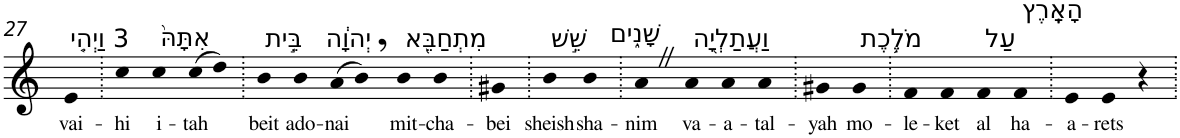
**kern	**text
*part1	*part1
*staff1	*staff1
*I"Piano	*
*I'Pno	*
!!LO:PB:g=z
*clefG2	*
*k[]	*
=27	=27
!LO:TX:a:t=3 וַיְהִ֤י	!
!	!LO:LY:b
4e	vai-
=28.	=28.
!	!LO:LY:b
4cc	-hi
!LO:TX:a:t=אִתָּהּ֙	!
!	!LO:LY:b
4cc	i-
!	!LO:LY:b
(>8cc	-tah
8dd)	.
=29.	=29.
!LO:TX:a:t=בֵּ֣ית	!
!	!LO:LY:b
4b	beit
!LO:TX:a:t=יְהוָ֔ה	!
!	!LO:LY:b
4b	ado-
!	!LO:LY:b
(>8a	-nai
8b,)	.
!LO:TX:a:t=מִתְחַבֵּ֖א	!
!	!LO:LY:b
4b	mit-
!	!LO:LY:b
4b	-cha-
=30.	=30.
!	!LO:LY:b
4g#X	-bei
=31.	=31.
!LO:TX:a:t=שֵׁ֣שׁ	!
!	!LO:LY:b
4b	sheish
!LO:TX:a:t=שָׁנִ֑ים	!
!	!LO:LY:b
4b	sha-
=32.	=32.
!	!LO:LY:b
4aZ	-nim
!LO:TX:a:t=וַעֲתַלְיָ֖ה	!
!	!LO:LY:b
4a	va-
!	!LO:LY:b
4a	-a-
!	!LO:LY:b
4a	-tal-
=33.	=33.
!	!LO:LY:b
4g#X	-yah
!LO:TX:a:t=מֹלֶ֥כֶת	!
!	!LO:LY:b
4g#	mo-
=34.	=34.
!	!LO:LY:b
4f	-le-
!	!LO:LY:b
4f	-ket
!LO:TX:a:t=עַל	!
!	!LO:LY:b
4f	al
!LO:TX:a:t=הָאָֽרֶץ	!
!	!LO:LY:b
4f	ha-
=35.	=35.
!	!LO:LY:b
4e	-a-
!	!LO:LY:b
4e	-rets
4r	.
=.	=.
*-	*-
